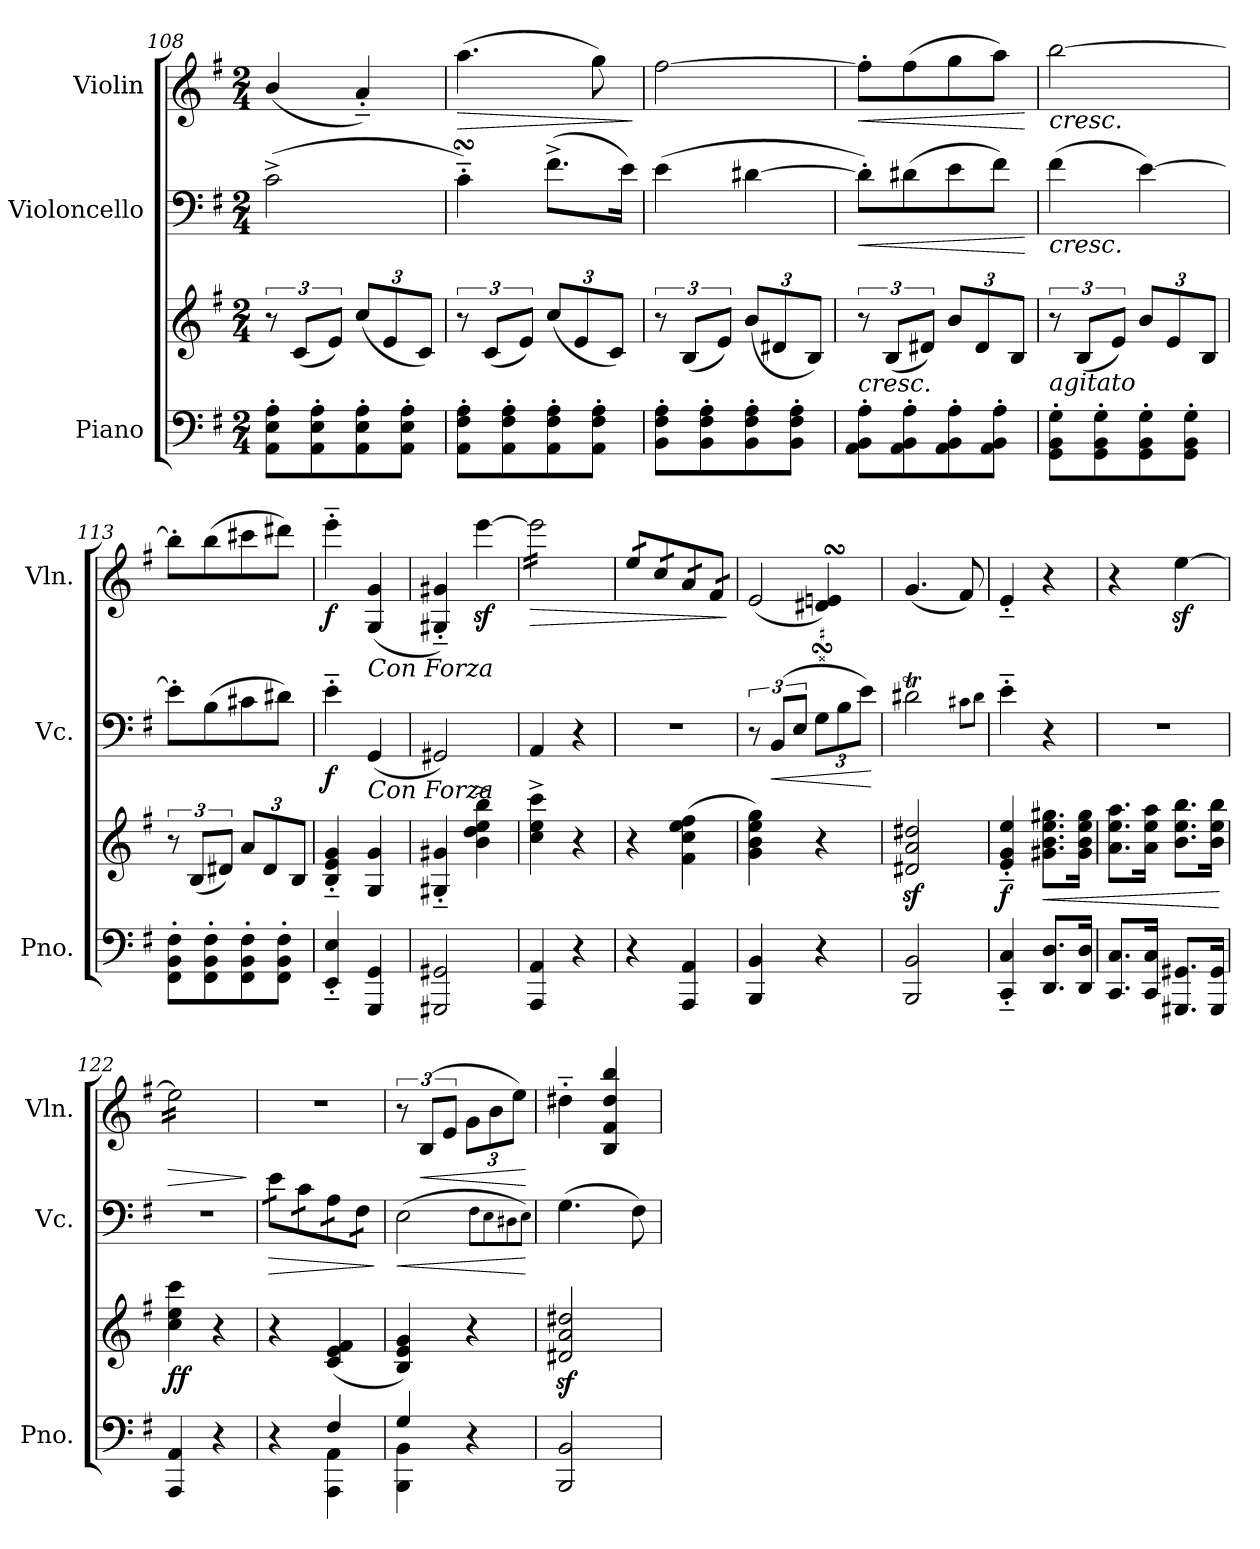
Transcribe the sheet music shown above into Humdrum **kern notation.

**kern	**kern	**dynam	**kern	**dynam	**kern	**dynam
*part3	*part3	*part3	*part2	*part2	*part1	*part1
*staff4	*staff3	*staff3/4	*staff2	*staff2	*staff1	*staff1
*I"Piano	*	*	*I"Violoncello	*	*I"Violin	*
*I'Pno.	*	*	*I'Vc.	*	*I'Vln.	*
*clefF4	*clefG2	*	*clefF4	*	*clefG2	*
*k[f#]	*k[f#]	*	*k[f#]	*	*k[f#]	*
*M2/4	*M2/4	*	*M2/4	*	*M2/4	*
=108	=108	=108	=108	=108	=108	=108
!	!	!	!	!LO:DY:b	!	!
!	!	!	!	!LO:DY:n=1:b	!	!
!	!	!	!	!LO:DY:n=2:b	!	!
8AA\' 8E\' 8A\'L	12r	.	(>2c^\	other-dynamics mf other-dynamics	(4b/	.
.	(12c/L	.	.	.	.	.
8AA\' 8E\' 8A\'	.	.	.	.	.	.
.	12e/J)	.	.	.	.	.
*	*Xbrackettup	*	*	*	*	*
8AA\' 8E\' 8A\'	(12cc/L	.	.	.	4a'~/)	.
.	12e/	.	.	.	.	.
8AA\' 8E\' 8A\'J	.	.	.	.	.	.
.	12c/J)	.	.	.	.	.
=109	=109	=109	=109	=109	=109	=109
*	*brackettup	*	*	*	*	*
!	!	!	!	!	!	!LO:HP:b
8AA\' 8F#\' 8A\'L	12r	.	4csSSs'~\)	.	(4.aa\	>
.	(12c/L	.	.	.	.	.
8AA\' 8F#\' 8A\'	.	.	.	.	.	.
.	12e/J)	.	.	.	.	.
*	*Xbrackettup	*	*	*	*	*
8AA\' 8F#\' 8A\'	(12cc/L	.	(8.f#^\L	.	.	.
.	12e/	.	.	.	.	.
8AA\' 8F#\' 8A\'J	.	.	.	.	8gg\)	.
.	12c/J)	.	.	.	.	.
.	.	.	16e\Jk)	.	.	.
.	.	.	.	.	.	]
!!LO:LB:g=z
=110	=110	=110	=110	=110	=110	=110
*	*brackettup	*	*	*	*	*
8BB\' 8F#\' 8A\'L	12r	.	(4e\	.	[2ff#\	.
.	(12B/L	.	.	.	.	.
8BB\' 8F#\' 8A\'	.	.	.	.	.	.
.	12e/J)	.	.	.	.	.
*	*Xbrackettup	*	*	*	*	*
8BB\' 8F#\' 8A\'	(12b/L	.	[4d#X\	.	.	.
.	12d#X/	.	.	.	.	.
8BB\' 8F#\' 8A\'J	.	.	.	.	.	.
.	12B/J)	.	.	.	.	.
=111	=111	=111	=111	=111	=111	=111
*	*brackettup	*	*	*	*	*
!	!LO:TX:b:i:t=cresc.	!	!	!	!	!
!	!	!	!	!LO:HP:b	!	!LO:HP:b
8AA\' 8BB\' 8A\'L	12r	.	8d#'\L])	<	8ff#'\L]	<
.	(12B/L	.	.	.	.	.
8AA\' 8BB\' 8A\'	.	.	(8d#X\	.	(8ff#\	.
.	12d#X/J)	.	.	.	.	.
*	*Xbrackettup	*	*	*	*	*
8AA\' 8BB\' 8A\'	12b/L	.	8e\	.	8gg\	.
.	12d#/	.	.	.	.	.
8AA\' 8BB\' 8A\'J	.	.	8f#\J)	.	8aa\J)	.
.	12B/J	.	.	.	.	.
.	.	.	.	[	.	[
=112	=112	=112	=112	=112	=112	=112
*	*brackettup	*	*	*	*	*
!	!	!	!	!	!LO:TX:b:i:t=cresc.	!
!	!	!	!LO:TX:b:i:t=cresc.	!	!	!
!	!LO:TX:b:i:t=agitato	!	!	!	!	!
8GG\' 8BB\' 8G\'L	12r	.	(4f#\	.	[2bb\	.
.	(12B/L	.	.	.	.	.
8GG\' 8BB\' 8G\'	.	.	.	.	.	.
.	12e/J)	.	.	.	.	.
*	*Xbrackettup	*	*	*	*	*
8GG\' 8BB\' 8G\'	12b/L	.	[4e\)	.	.	.
.	12e/	.	.	.	.	.
8GG\' 8BB\' 8G\'J	.	.	.	.	.	.
.	12B/J	.	.	.	.	.
=113	=113	=113	=113	=113	=113	=113
*	*brackettup	*	*	*	*	*
8FF#\' 8BB\' 8F#\'L	12r	.	8e'\L]	.	8bb'\L]	.
.	(12B/L	.	.	.	.	.
8FF#\' 8BB\' 8F#\'	.	.	(8B\	.	(8bb\	.
.	12d#X/J)	.	.	.	.	.
*	*Xbrackettup	*	*	*	*	*
8FF#\' 8BB\' 8F#\'	12a/L	.	8c#X\	.	8ccc#X\	.
.	12d#/	.	.	.	.	.
8FF#\' 8BB\' 8F#\'J	.	.	8d#X\J)	.	8ddd#X\J)	.
.	12B/J	.	.	.	.	.
!!LO:PB:g=z
=114	=114	=114	=114	=114	=114	=114
!	!	!	!	!LO:DY:b	!	!LO:DY:b
4EE/'~ 4E/'~	4B/'~ 4e/'~ 4g/'~	.	4e'~\	f	4eee'~\	f
!	!	!	!	!	!LO:TX:b:i:t=Con Forza	!
!	!	!	!LO:TX:b:i:t=Con Forza	!	!	!
4GGG/ 4GG/	4G/ 4g/	.	(4GG/	.	(4G/ 4g/	.
=115	=115	=115	=115	=115	=115	=115
2GGG#X/ 2GG#X/	4G#X/'~ 4g#X/'~	.	2GG#X/)	.	4G#X/'~ 4g#X/'~)	.
.	4b\^ 4dd\^ 4ee\^ 4bb\^	.	.	.	[4eeez<\	.
=116	=116	=116	=116	=116	=116	=116
!	!	!	!	!	!	!LO:HP:b
*	*	*	*	*	*tremolo	*
4AAA/ 4AA/	4cc\^ 4ee\^ 4ccc\^	.	4AA/	.	16eee\]LL	>
.	.	.	.	.	16eee\	.
.	.	.	.	.	16ccc\	.
.	.	.	.	.	16ccc\	.
4r	4r	.	4r	.	16aa\	.
.	.	.	.	.	16aa\	.
.	.	.	.	.	16ff#\	.
.	.	.	.	.	16ff#\JJ	.
=117	=117	=117	=117	=117	=117	=117
4r	4r	.	2r	.	16ee/LL	.
.	.	.	.	.	16ee/	.
.	.	.	.	.	16cc/	.
.	.	.	.	.	16cc/	.
4AAA/ 4AA/	(4f#\ 4cc\ 4ee\ 4ff#\	.	.	.	16a/	.
.	.	.	.	.	16a/	.
.	.	.	.	.	16f#/	.
.	.	.	.	.	16f#/JJ	.
*	*	*	*	*	*Xtremolo	*
.	.	.	.	.	.	]
=118	=118	=118	=118	=118	=118	=118
!	!	!	!	!	!LO:N:head=open	!
4BBB/ 4BB/	4g\ 4b\ 4ee\ 4gg\)	.	12r	.	(>4e/	.
!	!	!	!	!LO:HP:b	!	!
.	.	.	(12BB/L	<	.	.
.	.	.	12E/J	.	.	.
*	*	*	*Xbrackettup	*	*	*
4r	4r	.	12G\L	.	4d#XsSSs 4esSSs)	.
.	.	.	12B\	.	.	.
.	.	.	12e\J)	.	.	.
.	.	.	.	[	.	.
=119	=119	=119	=119	=119	=119	=119
2BBB/ 2BB/	2d#X/z< 2a/z< 2dd#X/z<	.	2d#Xt\	.	(4.g/	.
.	.	.	.	.	8f#/)	.
.	.	.	8qc#X\L	.	.	.
.	.	.	8qd#\J	.	.	.
!!LO:LB:g=z
=120	=120	=120	=120	=120	=120	=120
!	!	!LO:DY:b	!	!	!	!
4CC/'~ 4C/'~	4e/'~ 4g/'~ 4ee/'~	f	4e'~\	.	4e'~/	.
!	!	!LO:HP:b	!	!	!	!
8.DD/ 8.D/L	8.g#X\ 8.b\ 8.ee\ 8.gg#X\L	<	4r	.	4r	.
16DD/ 16D/Jk	16g#\ 16b\ 16ee\ 16gg#\Jk	.	.	.	.	.
=121	=121	=121	=121	=121	=121	=121
8.CC/ 8.C/L	8.a\ 8.ee\ 8.aa\L	.	2r	.	4r	.
16CC/ 16C/Jk	16a\ 16ee\ 16aa\Jk	.	.	.	.	.
8.GGG#X/ 8.GG#X/L	8.b\ 8.ee\ 8.bb\L	.	.	.	[4eez<\	.
16GGG#/ 16GG#/Jk	16b\ 16ee\ 16bb\Jk	.	.	.	.	.
.	.	[	.	.	.	.
=122	=122	=122	=122	=122	=122	=122
!	!	!LO:DY:b	!	!	!	!LO:HP:b
*	*	*	*	*	*tremolo	*
4AAA/ 4AA/	4cc\ 4ee\ 4ccc\	ff	2r	.	16ee\]LL	>
.	.	.	.	.	16ee\	.
.	.	.	.	.	16cc\	.
.	.	.	.	.	16cc\	.
4r	4r	.	.	.	16a\	.
.	.	.	.	.	16a\	.
.	.	.	.	.	16f#\	.
.	.	.	.	.	16f#\JJ	.
*	*	*	*	*	*Xtremolo	*
.	.	.	.	.	.	]
=123	=123	=123	=123	=123	=123	=123
*^	*	*	*	*	*	*
!	!	!	!	!	!LO:HP:b	!	!
*	*	*	*	*tremolo	*	*	*
4r	4ryy	4r	.	16e\LL	>	2r	.
.	.	.	.	16e\	.	.	.
.	.	.	.	16c\	.	.	.
.	.	.	.	16c\	.	.	.
4F#/	4AAA\ 4AA\	(>4c/ 4e/ 4f#/	.	16A\	.	.	.
.	.	.	.	16A\	.	.	.
.	.	.	.	16F#\	.	.	.
.	.	.	.	16F#\JJ	.	.	.
*	*	*	*	*Xtremolo	*	*	*
*v	*v	*	*	*	*	*	*
.	.	.	.	]	.	.
=124	=124	=124	=124	=124	=124	=124
*^	*	*	*	*	*	*
!	!	!	!	!	!LO:HP:b	!	!
4G/	4BBB\ 4BB\	4B/ 4e/ 4g/)	.	(2E\	<	12r	.
!	!	!	!	!	!	!	!LO:HP:b
.	.	.	.	.	.	(12B/L	<
.	.	.	.	.	.	12e/J	.
*	*	*	*	*	*	*Xbrackettup	*
4r	4ryy	4r	.	.	.	12g\L	.
.	.	.	.	.	.	12b\	.
.	.	.	.	.	.	12ee\J)	.
*v	*v	*	*	*	*	*	*
.	.	.	8qF#\L	.	.	.
.	.	.	8qE\	.	.	.
.	.	.	8qD#X\	.	.	.
.	.	.	8qE\J)	.	.	.
.	.	.	.	[	.	[
=125	=125	=125	=125	=125	=125	=125
2BBB/ 2BB/	2d#X/z< 2a/z< 2dd#X/z<	.	(4.G\	.	4dd#X'~\	.
.	.	.	.	.	4B/ 4f#/ 4dd#/ 4bb/	.
.	.	.	8F#\)	.	.	.
=	=	=	=	=	=	=
*-	*-	*-	*-	*-	*-	*-
